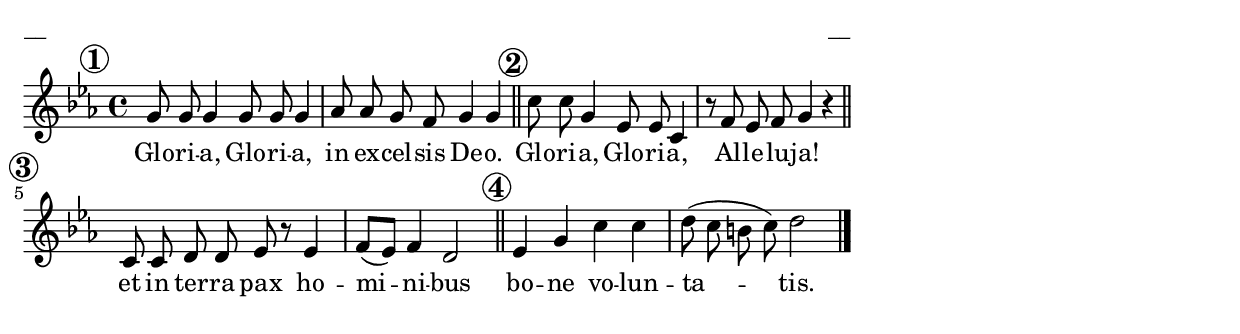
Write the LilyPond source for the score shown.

\version "2.13.18"

\paper {
line-width = 14\cm
left-margin = 0.4\cm
between-system-padding = 0.1\cm
between-system-space = 0.1\cm
}

\layout {
indent = #0
ragged-last = ##f
}

%chordsA = \chordmode {}

voiceA = \relative c'' {
\clef "treble"
\key es \major
\override Score.RehearsalMark #'break-align-symbols = #'(time-signature)
\time 4/4

\mark \markup {\circle \bold 1 }
g8 g g4 g8 g g4 | as8 as g f g4 g \bar"||"
\mark \markup {\circle \bold 2 }
c8 c g4 es8 es c4 | r8 f es f g4 r \bar"||"
\mark \markup {\circle \bold 3 }
c,8 c d d es r es4 | f8 ([es]) f4 d2 \bar"||"
\mark \markup {\circle \bold 4 }
es4 g c c | d8 (c b c) d2 \bar"|."
}

lyricA = \lyricmode {
Glo -- ri -- a, Glo -- ri -- a, in ex -- cel -- sis De -- o.
Glo -- ri -- a, Glo -- ri -- a, Al -- le -- lu -- ja!
et in ter -- ra pax ho -- mi -- ni -- bus
bo -- ne vo -- lun -- ta -- tis.
}


fullScore = <<
%\new ChordNames { \chordsA }
\new Staff {
<<
\new Voice = "voiceA" { \oneVoice \autoBeamOff \voiceA }
\lyricsto "voiceA" \new Lyrics \lyricA
>>
}
>>


\score {
\fullScore
\header { piece = "__" opus = "__" }
}
\markup { \with-color #(x11-color 'white) \sans \smaller "aaa" }
\score {
\unfoldRepeats
\fullScore
\midi {
\context { \Staff \remove "Staff_performer" }
\context { \Voice \consists "Staff_performer" }
}
}


